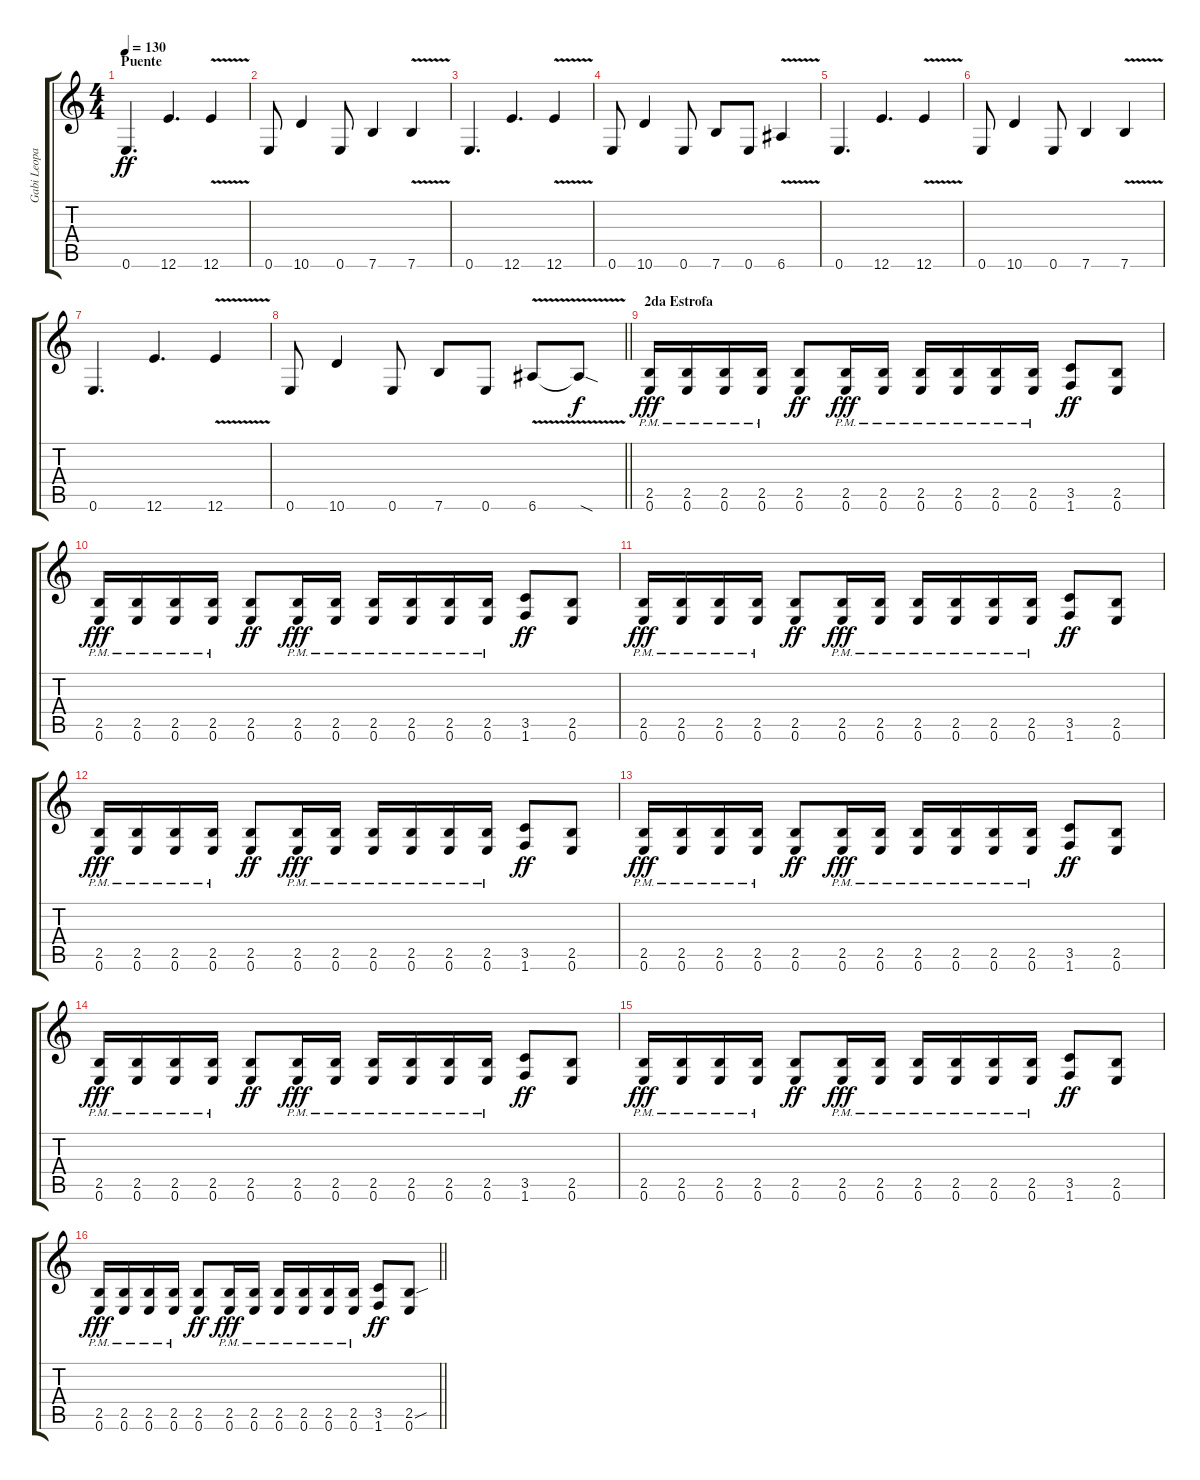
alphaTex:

\track ("Gabi Leopardi" "Gabi Leopa") {instrument distortionguitar}
\staff {score tabs}
\tuning (E4 B3 G3 D3 A2 E2) {hide}
\ts (4 4)
\section ("" "Puente")
\tempo 130
\clef g2
\ks c
0.6.4{d dy ff} 12.6.4{d} 12.6{v}.4 |
0.6.8 10.6.4 0.6.8 7.6.4 7.6{v}.4 |
0.6.4{d} 12.6.4{d} 12.6{v}.4 |
0.6.8 10.6.4 0.6.8 7.6.8 0.6.8 6.6{v}.4 |
0.6.4{d} 12.6.4{d} 12.6{v}.4 |
0.6.8 10.6.4 0.6.8 7.6.4 7.6{v}.4 |
0.6.4{d} 12.6.4{d} 12.6{v}.4 |
\barLineRight lightlight
0.6.8 10.6.4 0.6.8 7.6.8 0.6.8 6.6{v}.8 6.6{sod t}.8{dy f} |
\section ("" "2da Estrofa")
(2.5{pm} 0.6{pm}).16{dy fff} (2.5{pm} 0.6{pm}).16 (2.5{pm} 0.6{pm}).16 (2.5{pm} 0.6{pm}).16 (2.5 0.6).8{dy ff} (2.5{pm} 0.6{pm}).16{dy fff} (2.5{pm} 0.6{pm}).16 (2.5{pm} 0.6{pm}).16 (2.5{pm} 0.6{pm}).16 (2.5{pm} 0.6{pm}).16 (2.5{pm} 0.6{pm}).16 (3.5 1.6).8{dy ff} (2.5 0.6).8 |
(2.5{pm} 0.6{pm}).16{dy fff} (2.5{pm} 0.6{pm}).16 (2.5{pm} 0.6{pm}).16 (2.5{pm} 0.6{pm}).16 (2.5 0.6).8{dy ff} (2.5{pm} 0.6{pm}).16{dy fff} (2.5{pm} 0.6{pm}).16 (2.5{pm} 0.6{pm}).16 (2.5{pm} 0.6{pm}).16 (2.5{pm} 0.6{pm}).16 (2.5{pm} 0.6{pm}).16 (3.5 1.6).8{dy ff} (2.5 0.6).8 |
(2.5{pm} 0.6{pm}).16{dy fff} (2.5{pm} 0.6{pm}).16 (2.5{pm} 0.6{pm}).16 (2.5{pm} 0.6{pm}).16 (2.5 0.6).8{dy ff} (2.5{pm} 0.6{pm}).16{dy fff} (2.5{pm} 0.6{pm}).16 (2.5{pm} 0.6{pm}).16 (2.5{pm} 0.6{pm}).16 (2.5{pm} 0.6{pm}).16 (2.5{pm} 0.6{pm}).16 (3.5 1.6).8{dy ff} (2.5 0.6).8 |
(2.5{pm} 0.6{pm}).16{dy fff} (2.5{pm} 0.6{pm}).16 (2.5{pm} 0.6{pm}).16 (2.5{pm} 0.6{pm}).16 (2.5 0.6).8{dy ff} (2.5{pm} 0.6{pm}).16{dy fff} (2.5{pm} 0.6{pm}).16 (2.5{pm} 0.6{pm}).16 (2.5{pm} 0.6{pm}).16 (2.5{pm} 0.6{pm}).16 (2.5{pm} 0.6{pm}).16 (3.5 1.6).8{dy ff} (2.5 0.6).8 |
(2.5{pm} 0.6{pm}).16{dy fff} (2.5{pm} 0.6{pm}).16 (2.5{pm} 0.6{pm}).16 (2.5{pm} 0.6{pm}).16 (2.5 0.6).8{dy ff} (2.5{pm} 0.6{pm}).16{dy fff} (2.5{pm} 0.6{pm}).16 (2.5{pm} 0.6{pm}).16 (2.5{pm} 0.6{pm}).16 (2.5{pm} 0.6{pm}).16 (2.5{pm} 0.6{pm}).16 (3.5 1.6).8{dy ff} (2.5 0.6).8 |
(2.5{pm} 0.6{pm}).16{dy fff} (2.5{pm} 0.6{pm}).16 (2.5{pm} 0.6{pm}).16 (2.5{pm} 0.6{pm}).16 (2.5 0.6).8{dy ff} (2.5{pm} 0.6{pm}).16{dy fff} (2.5{pm} 0.6{pm}).16 (2.5{pm} 0.6{pm}).16 (2.5{pm} 0.6{pm}).16 (2.5{pm} 0.6{pm}).16 (2.5{pm} 0.6{pm}).16 (3.5 1.6).8{dy ff} (2.5 0.6).8 |
(2.5{pm} 0.6{pm}).16{dy fff} (2.5{pm} 0.6{pm}).16 (2.5{pm} 0.6{pm}).16 (2.5{pm} 0.6{pm}).16 (2.5 0.6).8{dy ff} (2.5{pm} 0.6{pm}).16{dy fff} (2.5{pm} 0.6{pm}).16 (2.5{pm} 0.6{pm}).16 (2.5{pm} 0.6{pm}).16 (2.5{pm} 0.6{pm}).16 (2.5{pm} 0.6{pm}).16 (3.5 1.6).8{dy ff} (2.5 0.6).8 |
\barLineRight lightlight
(2.5{pm} 0.6{pm}).16{dy fff} (2.5{pm} 0.6{pm}).16 (2.5{pm} 0.6{pm}).16 (2.5{pm} 0.6{pm}).16 (2.5 0.6).8{dy ff} (2.5{pm} 0.6{pm}).16{dy fff} (2.5{pm} 0.6{pm}).16 (2.5{pm} 0.6{pm}).16 (2.5{pm} 0.6{pm}).16 (2.5{pm} 0.6{pm}).16 (2.5{pm} 0.6{pm}).16 (3.5 1.6).8{dy ff} (2.5{sou} 0.6).8
